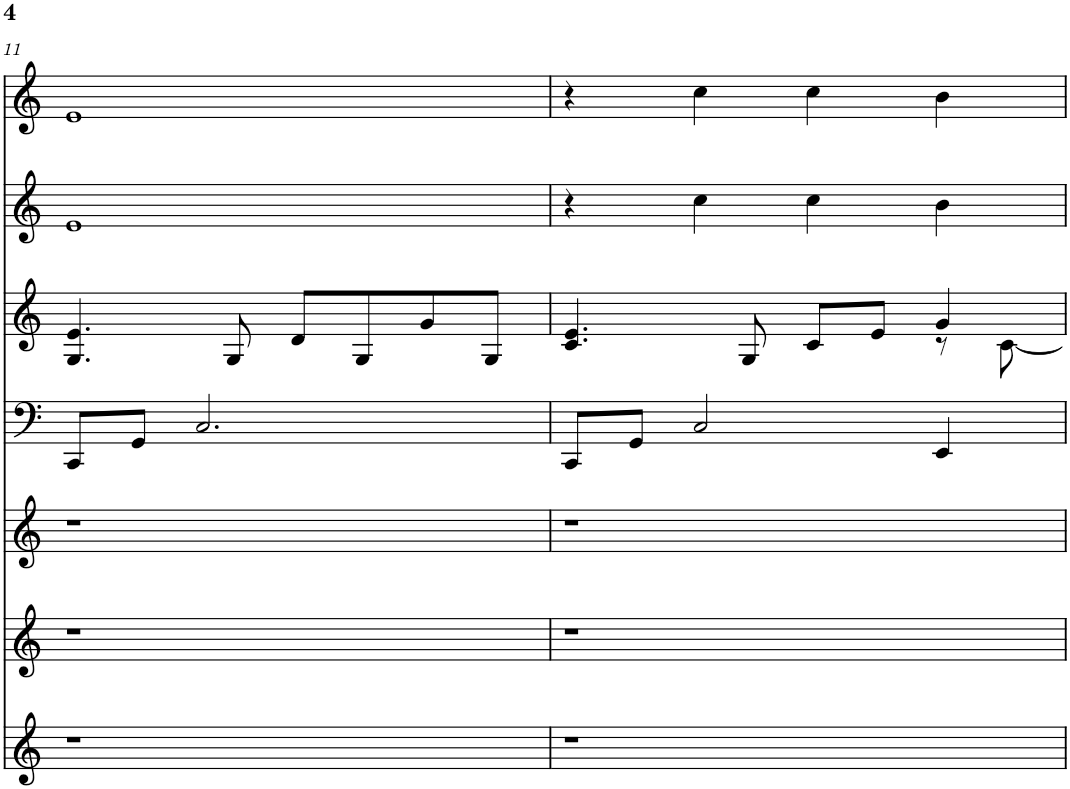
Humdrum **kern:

**kern	**kern	**kern	**kern	**kern	**kern	**kern
*part7	*part6	*part5	*part4	*part3	*part2	*part1
*staff7	*staff6	*staff5	*staff4	*staff3	*staff2	*staff1
*I"Piano	*I"Piano	*I"Piano	*I"Piano	*I"Piano	*I"Piano	*I"Piano
*I'Pno	*I'Pno	*I'Pno	*I'Pno	*I'Pno	*I'Pno	*I'Pno
!!LO:PB:g=z
*clefG2	*clefG2	*clefG2	*clefF4	*clefG2	*clefG2	*clefG2
*k[]	*k[]	*k[]	*k[]	*k[]	*k[]	*k[]
*	*	*	*M4/4	*M4/4	*M4/4	*M4/4
*	*	*	*met(c)	*met(c)	*met(c)	*met(c)
=11	=11	=11	=11	=11	=11	=11
1r	1r	1r	8CC/L	4.G/ 4.e/	1e	1e
.	.	.	8GG/J	.	.	.
.	.	.	2.C/	.	.	.
.	.	.	.	8G/	.	.
.	.	.	.	8d/L	.	.
.	.	.	.	8G/	.	.
.	.	.	.	8g/	.	.
.	.	.	.	8G/J	.	.
=12	=12	=12	=12	=12	=12	=12
*	*	*	*	*^	*	*
1r	1r	1r	8CC/L	4.c/ 4.e/	2.ryy	4r	4r
.	.	.	8GG/J	.	.	.	.
.	.	.	2C/	.	.	4cc\	4cc\
.	.	.	.	8G/	.	.	.
.	.	.	.	8c/L	.	4cc\	4cc\
.	.	.	.	8e/J	.	.	.
.	.	.	4EE/	4g/	8r	4b\	4b\
.	.	.	.	.	[8c\	.	.
*	*	*	*	*v	*v	*	*
=	=	=	=	=	=	=
*-	*-	*-	*-	*-	*-	*-
